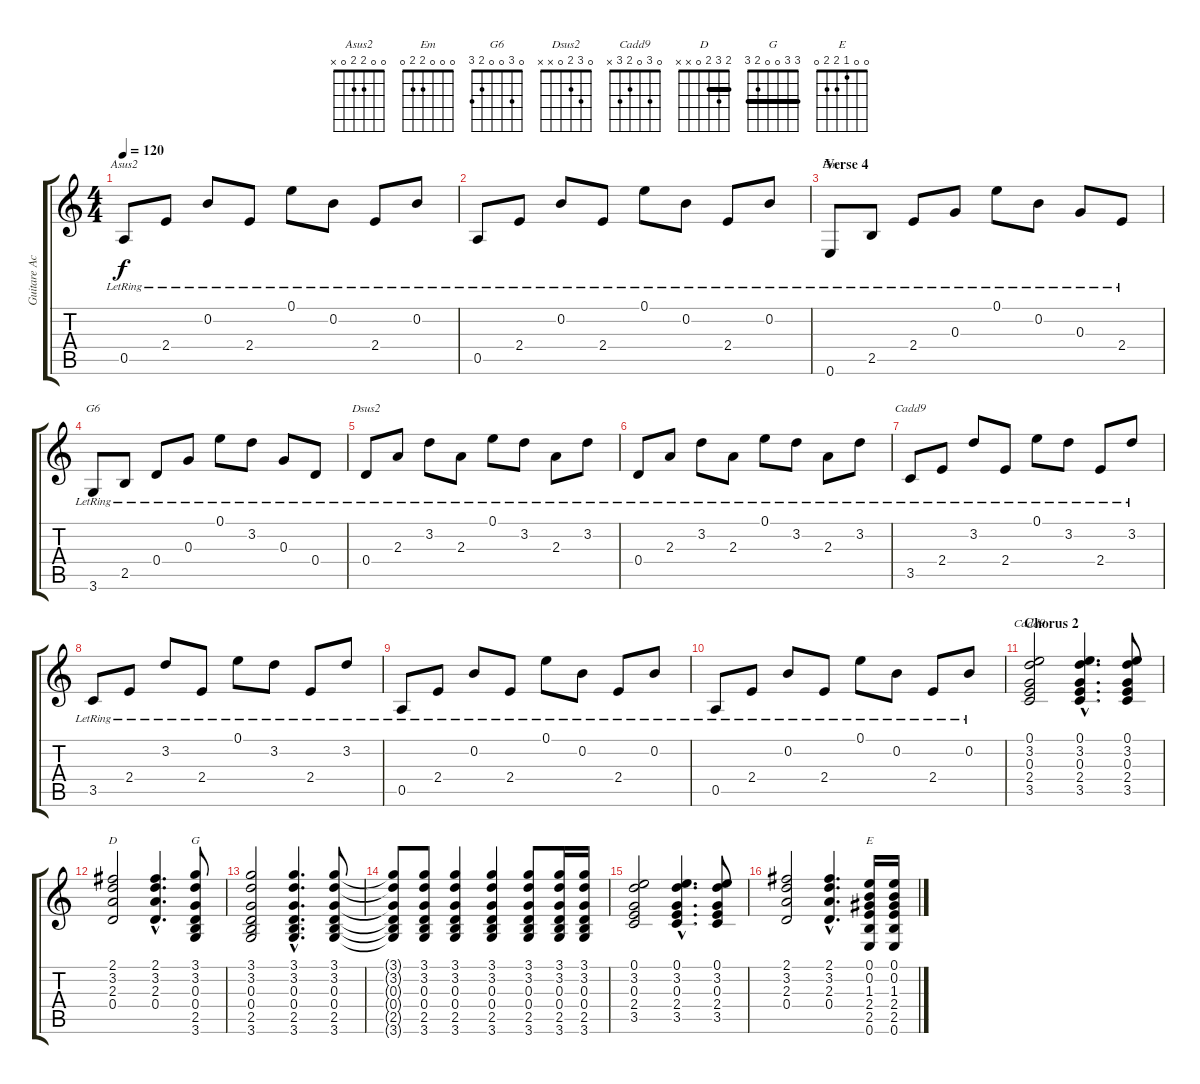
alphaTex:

\track ("Guitare Acoustique" "Guitare Ac") {instrument acousticguitarsteel}
\staff {score tabs}
\tuning (E4 B3 G3 D3 A2 E2) {hide}
\chord ("Asus2" 0 0 2 2 0 x)
\chord ("Em" 0 0 0 2 2 0)
\chord ("G6" 0 3 0 0 2 3)
\chord ("Dsus2" 0 3 2 0 x x)
\chord ("Cadd9" 0 3 x 2 3 x)
\chord ("Cadd9" 0 3 0 2 3 x)
\chord ("D" 2 3 2 0 x x) {barre 2}
\chord ("G" 3 3 0 0 2 3) {barre 3}
\chord ("E" 0 0 1 2 2 0)
\ts (4 4)
\tempo 120
\clef g2
\ks c
0.5{lr}.8{ch "Asus2" dy f} 2.4{lr}.8 0.2{lr}.8 2.4{lr}.8 0.1{lr}.8 0.2{lr}.8 2.4{lr}.8 0.2{lr}.8 |
0.5{lr}.8 2.4{lr}.8 0.2{lr}.8 2.4{lr}.8 0.1{lr}.8 0.2{lr}.8 2.4{lr}.8 0.2{lr}.8 |
\section ("" "Verse 4")
0.6{lr}.8{ch "Em"} 2.5{lr}.8 2.4{lr}.8 0.3{lr}.8 0.1{lr}.8 0.2{lr}.8 0.3{lr}.8 2.4{lr}.8 |
3.6{lr}.8{ch "G6"} 2.5{lr}.8 0.4{lr}.8 0.3{lr}.8 0.1{lr}.8 3.2{lr}.8 0.3{lr}.8 0.4{lr}.8 |
0.4{lr}.8{ch "Dsus2"} 2.3{lr}.8 3.2{lr}.8 2.3{lr}.8 0.1{lr}.8 3.2{lr}.8 2.3{lr}.8 3.2{lr}.8 |
0.4{lr}.8 2.3{lr}.8 3.2{lr}.8 2.3{lr}.8 0.1{lr}.8 3.2{lr}.8 2.3{lr}.8 3.2{lr}.8 |
3.5{lr}.8{ch "Cadd9"} 2.4{lr}.8 3.2{lr}.8 2.4{lr}.8 0.1{lr}.8 3.2{lr}.8 2.4{lr}.8 3.2{lr}.8 |
3.5{lr}.8 2.4{lr}.8 3.2{lr}.8 2.4{lr}.8 0.1{lr}.8 3.2{lr}.8 2.4{lr}.8 3.2{lr}.8 |
0.5{lr}.8 2.4{lr}.8 0.2{lr}.8 2.4{lr}.8 0.1{lr}.8 0.2{lr}.8 2.4{lr}.8 0.2{lr}.8 |
0.5{lr}.8 2.4{lr}.8 0.2{lr}.8 2.4{lr}.8 0.1{lr}.8 0.2{lr}.8 2.4{lr}.8 0.2{lr}.8 |
\section ("" "Chorus 2")
(0.1 3.2 0.3 2.4 3.5).2{ch "Cadd9"} (0.1{hac} 3.2{hac} 0.3{hac} 2.4{hac} 3.5{hac}).4{d} (0.1 3.2 0.3 2.4 3.5).8 |
(2.1 3.2 2.3 0.4).2{ch "D"} (2.1{hac} 3.2{hac} 2.3{hac} 0.4{hac}).4{d} (3.1 3.2 0.3 0.4 2.5 3.6).8{ch "G"} |
(3.1 3.2 0.3 0.4 2.5 3.6).2 (3.1{hac} 3.2{hac} 0.3{hac} 0.4{hac} 2.5{hac} 3.6{hac}).4{d} (3.1 3.2 0.3 0.4 2.5 3.6).8 |
(3.1{t} 3.2{t} 0.3{t} 0.4{t} 2.5{t} 3.6{t}).8 (3.1 3.2 0.3 0.4 2.5 3.6).8 (3.1 3.2 0.3 0.4 2.5 3.6).4 (3.1 3.2 0.3 0.4 2.5 3.6).4 (3.1 3.2 0.3 0.4 2.5 3.6).8 (3.1 3.2 0.3 0.4 2.5 3.6).16 (3.1 3.2 0.3 0.4 2.5 3.6).16 |
(0.1 3.2 0.3 2.4 3.5).2 (0.1{hac} 3.2{hac} 0.3{hac} 2.4{hac} 3.5{hac}).4{d} (0.1 3.2 0.3 2.4 3.5).8 |
(2.1 3.2 2.3 0.4).2 (2.1{hac} 3.2{hac} 2.3{hac} 0.4{hac}).4{d} (0.1 0.2 1.3 2.4 2.5 0.6).16{ch "E"} (0.1 0.2 1.3 2.4 2.5 0.6).16
